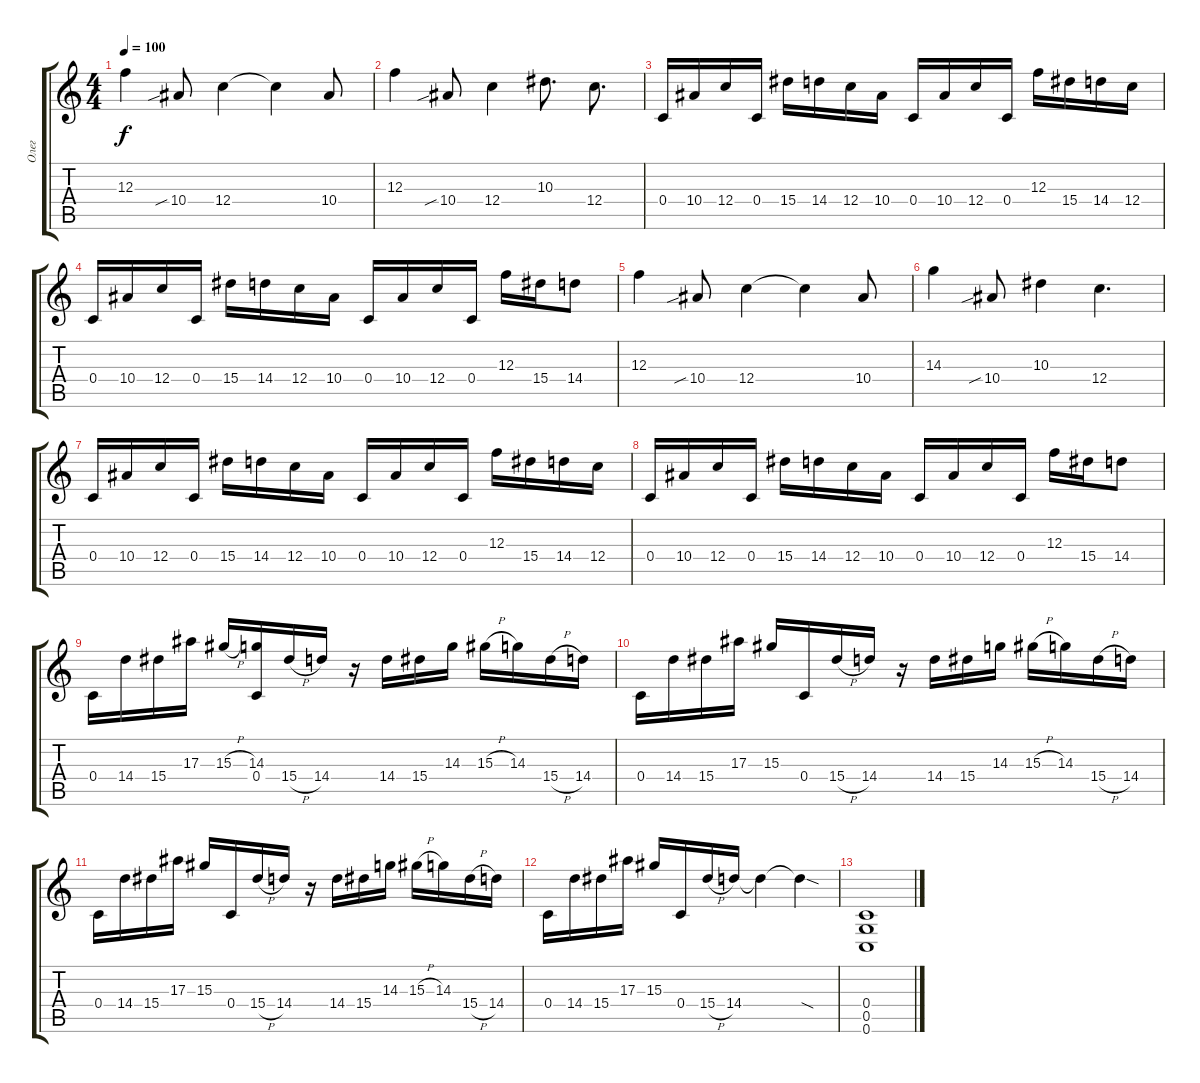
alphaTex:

\track ("Олег" "Олег") {instrument distortionguitar}
\staff {score tabs}
\tuning (D4 A3 F3 C3 G2 C2) {hide}
\ts (4 4)
\tempo 100
\clef g2
\ks c
12.3.4{dy f} 10.4{sib}.8 12.4.4 12.4{t}.4 10.4.8 |
12.3.4 10.4{sib}.8 12.4.4 10.3.8{d} 12.4.8{d} |
0.4.16 10.4.16 12.4.16 0.4.16 15.4.16 14.4.16 12.4.16 10.4.16 0.4.16 10.4.16 12.4.16 0.4.16 12.3.16 15.4.16 14.4.16 12.4.16 |
0.4.16 10.4.16 12.4.16 0.4.16 15.4.16 14.4.16 12.4.16 10.4.16 0.4.16 10.4.16 12.4.16 0.4.16 12.3.16 15.4.16 14.4.8 |
12.3.4 10.4{sib}.8 12.4.4 12.4{t}.4 10.4.8 |
14.3.4 10.4{sib}.8 10.3.4 12.4.4{d} |
0.4.16 10.4.16 12.4.16 0.4.16 15.4.16 14.4.16 12.4.16 10.4.16 0.4.16 10.4.16 12.4.16 0.4.16 12.3.16 15.4.16 14.4.16 12.4.16 |
0.4.16 10.4.16 12.4.16 0.4.16 15.4.16 14.4.16 12.4.16 10.4.16 0.4.16 10.4.16 12.4.16 0.4.16 12.3.16 15.4.16 14.4.8 |
0.4.16 14.4.16 15.4.16 17.3.16 15.3{h}.16 (14.3 0.4).16 15.4{h}.16 14.4.16 r.16 14.4.16 15.4.16 14.3.16 15.3{h}.16 14.3.16 15.4{h}.16 14.4.16 |
0.4.16 14.4.16 15.4.16 17.3.16 15.3.16 0.4.16 15.4{h}.16 14.4.16 r.16 14.4.16 15.4.16 14.3.16 15.3{h}.16 14.3.16 15.4{h}.16 14.4.16 |
0.4.16 14.4.16 15.4.16 17.3.16 15.3.16 0.4.16 15.4{h}.16 14.4.16 r.16 14.4.16 15.4.16 14.3.16 15.3{h}.16 14.3.16 15.4{h}.16 14.4.16 |
0.4.16 14.4.16 15.4.16 17.3.16 15.3.16 0.4.16 15.4{h}.16 14.4.16 14.4{t}.4 14.4{sod t}.4 |
(0.4 0.5 0.6).1
